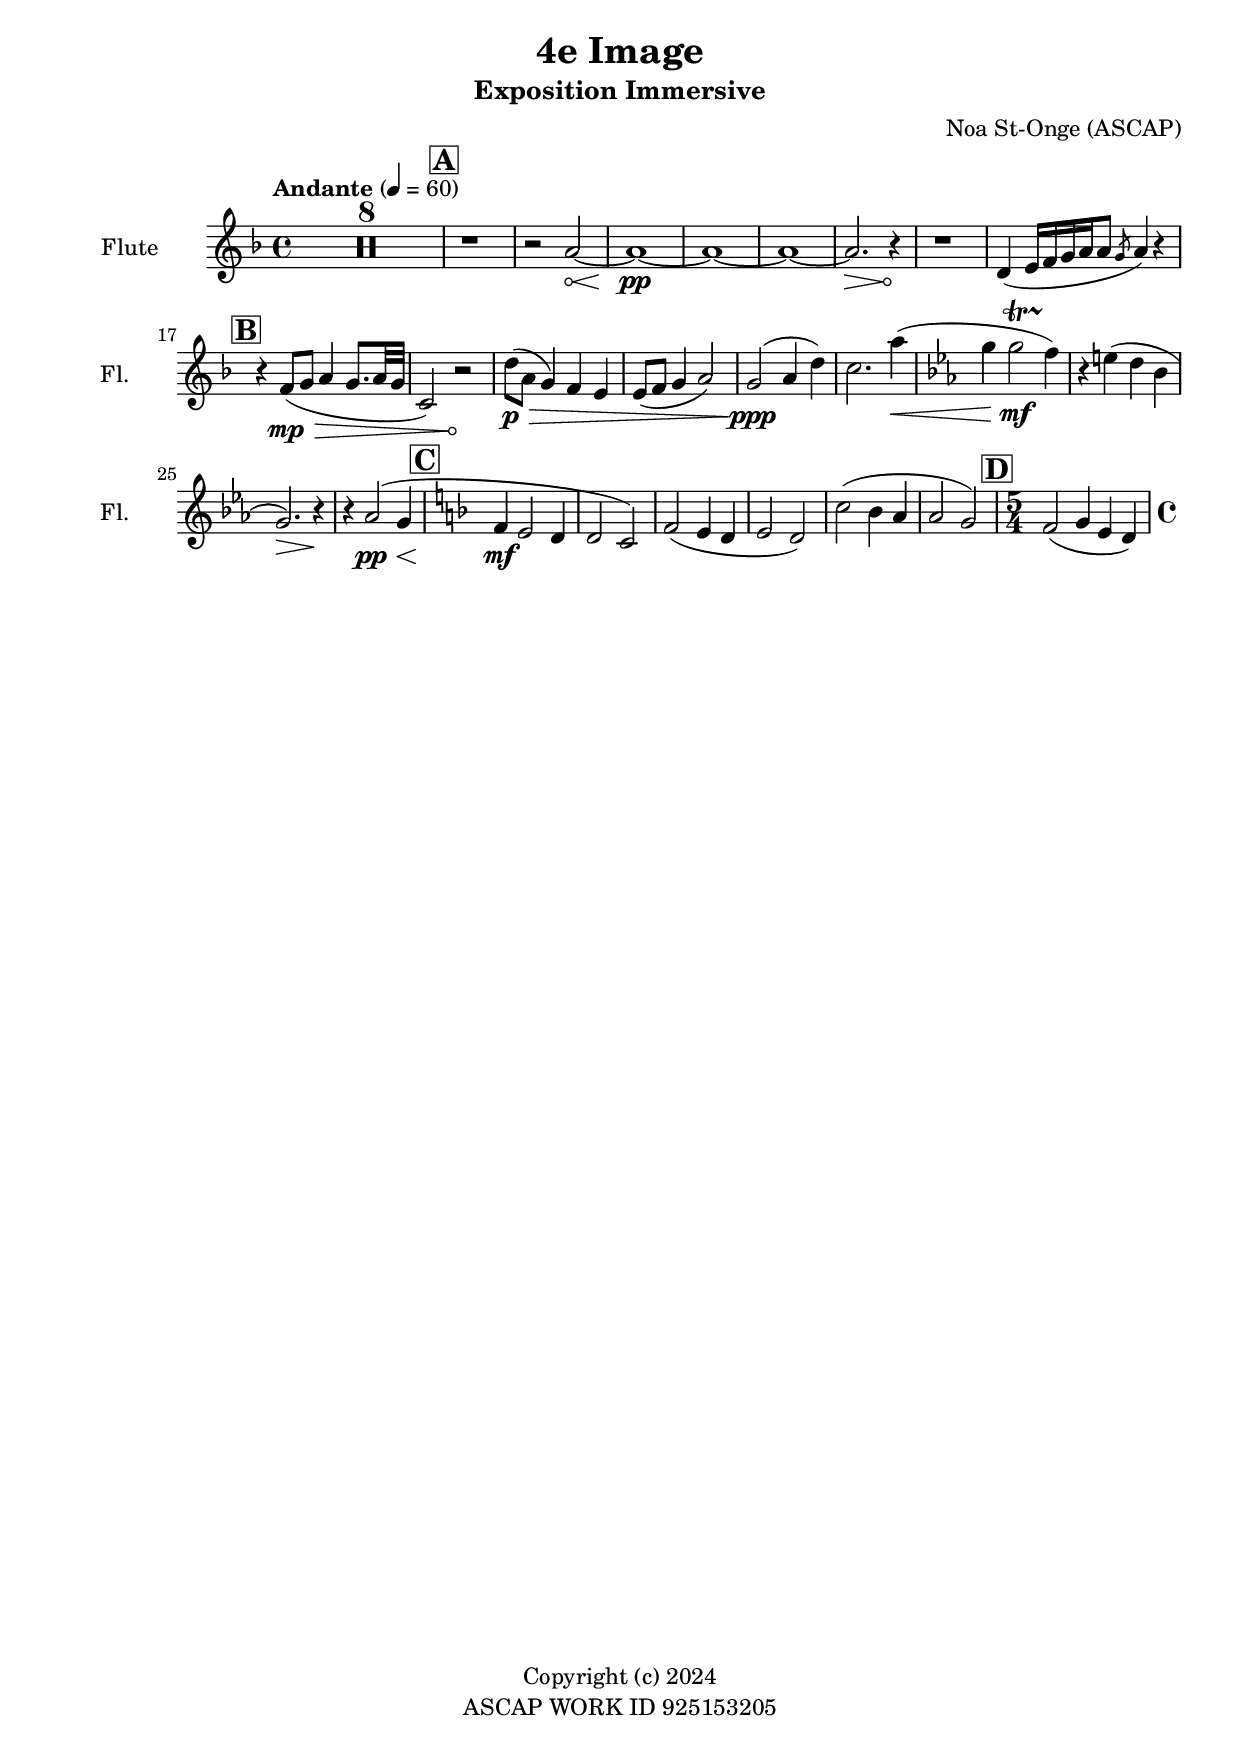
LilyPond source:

flute = \relative c'' {
  \time 4/4
  \tempo Andante 4=60
  \key f \major

  \set Score.rehearsalMarkFormatter = #format-mark-box-alphabet

  % Music follows here.
  \override Hairpin.circled-tip = ##t
  \compressMMRests { R1*8 } \mark \default r1 r2
  a2\< ~ a1\!\pp ~ a1 ~ a1 ~ a2.\> r4\! r1

  d,4 (e16 [f16 g16 a16 a8] \slashedGrace g8 a4*1/2) r4

  \mark \default %B
  r4 f8(\mp\> g8 a4 g8. a32 g32 c,2) r2\!

  \override Hairpin.circled-tip = ##f
  d'8(\p\> a8 g4) f4 e4
  e8( f8 g4 a2)
  g2(\!\ppp a4 d4)
  c2. a'4(\<

  \key ees \major

  g4 g2\mf\startTrillSpan f4\stopTrillSpan) r4

  e4( d4 bes4 g2.)\> r4\! r4

  \once \slurUp
  aes2(\pp\< g4 \mark \default %%%%% C %%%%%
  \key f \major
  f4\!\mf e2 d4 d2 c2)
  f2( e4 d4 e2 d2)
  c'2( bes4 a4 a2 g2)

  %%%%% D %%%%%
  \mark \default
  \time 5/4
  f2( g4 e4 d4)
  \time 4/4
}

flutePart = \new Staff \with {
  instrumentName = "Flute"
  shortInstrumentName = "Fl."
  midiInstrument = "flute"
} \flute

\book {
  \bookOutputName "Flute"
  \header {
  title = "4e Image"
  subtitle = "Exposition Immersive"
  composer = "Noa St-Onge (ASCAP)"
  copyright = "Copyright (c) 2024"
  % Remove default LilyPond tagline
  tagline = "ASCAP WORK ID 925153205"
}
  \score {
    <<
      \flutePart
    >>
    \layout {
      indent = 25
      short-indent = 20
    }

    \midi {
      \tempo 4=60
    }
  }
}